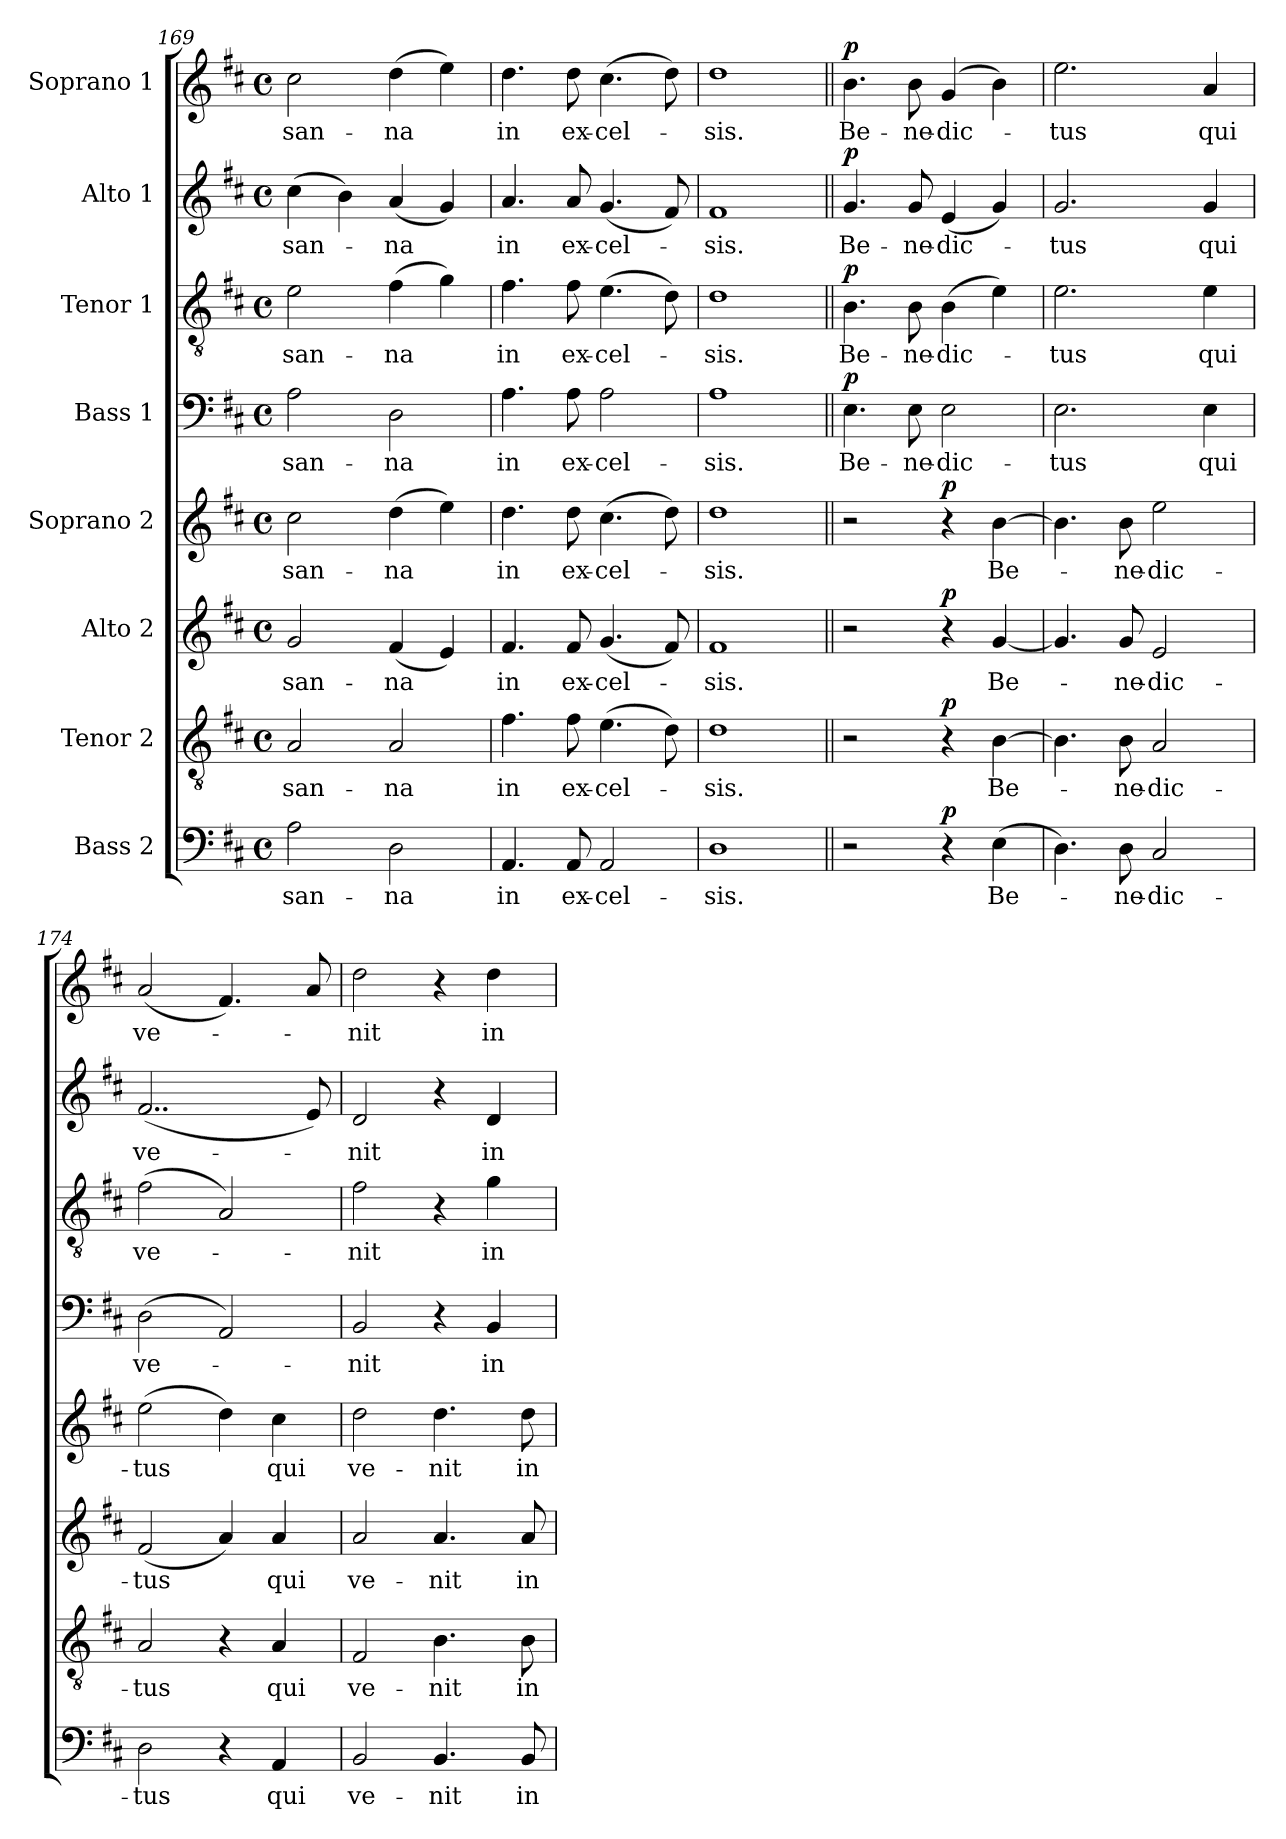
**kern	**text	**dynam	**kern	**text	**dynam	**kern	**text	**dynam	**kern	**text	**dynam	**kern	**text	**dynam	**kern	**text	**dynam	**kern	**text	**dynam	**kern	**text	**dynam
*part8	*part8	*part8	*part7	*part7	*part7	*part6	*part6	*part6	*part5	*part5	*part5	*part4	*part4	*part4	*part3	*part3	*part3	*part2	*part2	*part2	*part1	*part1	*part1
*staff8	*staff8	*staff8	*staff7	*staff7	*staff7	*staff6	*staff6	*staff6	*staff5	*staff5	*staff5	*staff4	*staff4	*staff4	*staff3	*staff3	*staff3	*staff2	*staff2	*staff2	*staff1	*staff1	*staff1
*I"Bass 2	*	*	*I"Tenor 2	*	*	*I"Alto 2	*	*	*I"Soprano 2	*	*	*I"Bass 1	*	*	*I"Tenor 1	*	*	*I"Alto 1	*	*	*I"Soprano 1	*	*
*clefF4	*	*	*clefGv2	*	*	*clefG2	*	*	*clefG2	*	*	*clefF4	*	*	*clefGv2	*	*	*clefG2	*	*	*clefG2	*	*
*k[f#c#]	*	*	*k[f#c#]	*	*	*k[f#c#]	*	*	*k[f#c#]	*	*	*k[f#c#]	*	*	*k[f#c#]	*	*	*k[f#c#]	*	*	*k[f#c#]	*	*
*D:	*	*	*D:	*	*	*D:	*	*	*D:	*	*	*D:	*	*	*D:	*	*	*D:	*	*	*D:	*	*
*M4/4	*	*	*M4/4	*	*	*M4/4	*	*	*M4/4	*	*	*M4/4	*	*	*M4/4	*	*	*M4/4	*	*	*M4/4	*	*
*met(c)	*	*	*met(c)	*	*	*met(c)	*	*	*met(c)	*	*	*met(c)	*	*	*met(c)	*	*	*met(c)	*	*	*met(c)	*	*
=169	=169	=169	=169	=169	=169	=169	=169	=169	=169	=169	=169	=169	=169	=169	=169	=169	=169	=169	=169	=169	=169	=169	=169
!	!LO:LY:b	!	!	!LO:LY:b	!	!	!LO:LY:b	!	!	!LO:LY:b	!	!	!LO:LY:b	!	!	!LO:LY:b	!	!	!LO:LY:b	!	!	!LO:LY:b	!
2A\	-san-	.	2A/	-san-	.	2g/	-san-	.	2cc#\	-san-	.	2A\	-san-	.	2e\	-san-	.	(>4cc#\	-san-	.	2cc#\	-san-	.
.	.	.	.	.	.	.	.	.	.	.	.	.	.	.	.	.	.	4b\)	.	.	.	.	.
!	!LO:LY:b	!	!	!LO:LY:b	!	!	!LO:LY:b	!	!	!LO:LY:b	!	!	!LO:LY:b	!	!	!LO:LY:b	!	!	!LO:LY:b	!	!	!LO:LY:b	!
2D\	-na	.	2A/	-na	.	(<4f#/	-na	.	(>4dd\	-na	.	2D\	-na	.	(>4f#\	-na	.	(<4a/	-na	.	(>4dd\	-na	.
.	.	.	.	.	.	4e/)	.	.	4ee\)	.	.	.	.	.	4g\)	.	.	4g/)	.	.	4ee\)	.	.
=170	=170	=170	=170	=170	=170	=170	=170	=170	=170	=170	=170	=170	=170	=170	=170	=170	=170	=170	=170	=170	=170	=170	=170
!	!LO:LY:b	!	!	!LO:LY:b	!	!	!LO:LY:b	!	!	!LO:LY:b	!	!	!LO:LY:b	!	!	!LO:LY:b	!	!	!LO:LY:b	!	!	!LO:LY:b	!
4.AA/	in	.	4.f#\	in	.	4.f#/	in	.	4.dd\	in	.	4.A\	in	.	4.f#\	in	.	4.a/	in	.	4.dd\	in	.
!	!LO:LY:b	!	!	!LO:LY:b	!	!	!LO:LY:b	!	!	!LO:LY:b	!	!	!LO:LY:b	!	!	!LO:LY:b	!	!	!LO:LY:b	!	!	!LO:LY:b	!
8AA/	ex-	.	8f#\	ex-	.	8f#/	ex-	.	8dd\	ex-	.	8A\	ex-	.	8f#\	ex-	.	8a/	ex-	.	8dd\	ex-	.
!	!LO:LY:b	!	!	!LO:LY:b	!	!	!LO:LY:b	!	!	!LO:LY:b	!	!	!LO:LY:b	!	!	!LO:LY:b	!	!	!LO:LY:b	!	!	!LO:LY:b	!
2AA/	-cel-	.	(>4.e\	-cel-	.	(<4.g/	-cel-	.	(>4.cc#\	-cel-	.	2A\	-cel-	.	(>4.e\	-cel-	.	(<4.g/	-cel-	.	(>4.cc#\	-cel-	.
.	.	.	8d\)	.	.	8f#/)	.	.	8dd\)	.	.	.	.	.	8d\)	.	.	8f#/)	.	.	8dd\)	.	.
=171	=171	=171	=171	=171	=171	=171	=171	=171	=171	=171	=171	=171	=171	=171	=171	=171	=171	=171	=171	=171	=171	=171	=171
!	!LO:LY:b	!	!	!LO:LY:b	!	!	!LO:LY:b	!	!	!LO:LY:b	!	!	!LO:LY:b	!	!	!LO:LY:b	!	!	!LO:LY:b	!	!	!LO:LY:b	!
1D	-sis.	.	1d	-sis.	.	1f#	-sis.	.	1dd	-sis.	.	1A	-sis.	.	1d	-sis.	.	1f#	-sis.	.	1dd	-sis.	.
!!LO:PB:g=z
=172||	=172||	=172||	=172||	=172||	=172||	=172||	=172||	=172||	=172||	=172||	=172||	=172||	=172||	=172||	=172||	=172||	=172||	=172||	=172||	=172||	=172||	=172||	=172||
!	!	!	!	!	!	!	!	!	!	!	!	!	!LO:LY:b	!LO:DY:b	!	!LO:LY:b	!LO:DY:b	!	!LO:LY:b	!LO:DY:b	!	!LO:LY:b	!LO:DY:b
2r	.	.	2r	.	.	2r	.	.	2r	.	.	4.E\	Be-	p	4.B\	Be-	p	4.g/	Be-	p	4.b\	Be-	p
!	!	!	!	!	!	!	!	!	!	!	!	!	!LO:LY:b	!	!	!LO:LY:b	!	!	!LO:LY:b	!	!	!LO:LY:b	!
.	.	.	.	.	.	.	.	.	.	.	.	8E\	-ne-	.	8B\	-ne-	.	8g/	-ne-	.	8b\	-ne-	.
!	!	!LO:DY:b	!	!	!LO:DY:b	!	!	!LO:DY:b	!	!	!LO:DY:b	!	!LO:LY:b	!	!	!LO:LY:b	!	!	!LO:LY:b	!	!	!LO:LY:b	!
4r	.	p	4r	.	p	4r	.	p	4r	.	p	2E\	-dic-	.	(>4B\	-dic-	.	(<4e/	-dic-	.	(>4g/	-dic-	.
!	!LO:LY:b	!	!	!LO:LY:b	!	!	!LO:LY:b	!	!	!LO:LY:b	!	!	!	!	!	!	!	!	!	!	!	!	!
(>4E\	Be-	.	[4B\	Be-	.	[4g/	Be-	.	[4b\	Be-	.	.	.	.	4e\)	.	.	4g/)	.	.	4b\)	.	.
=173	=173	=173	=173	=173	=173	=173	=173	=173	=173	=173	=173	=173	=173	=173	=173	=173	=173	=173	=173	=173	=173	=173	=173
!	!	!	!	!	!	!	!	!	!	!	!	!	!LO:LY:b	!	!	!LO:LY:b	!	!	!LO:LY:b	!	!	!LO:LY:b	!
4.D\)	.	.	4.B\]	.	.	4.g/]	.	.	4.b\]	.	.	2.E\	-tus	.	2.e\	-tus	.	2.g/	-tus	.	2.ee\	-tus	.
!	!LO:LY:b	!	!	!LO:LY:b	!	!	!LO:LY:b	!	!	!LO:LY:b	!	!	!	!	!	!	!	!	!	!	!	!	!
8D\	-ne-	.	8B\	-ne-	.	8g/	-ne-	.	8b\	-ne-	.	.	.	.	.	.	.	.	.	.	.	.	.
!	!LO:LY:b	!	!	!LO:LY:b	!	!	!LO:LY:b	!	!	!LO:LY:b	!	!	!	!	!	!	!	!	!	!	!	!	!
2C#/	-dic-	.	2A/	-dic-	.	2e/	-dic-	.	2ee\	-dic-	.	.	.	.	.	.	.	.	.	.	.	.	.
!	!	!	!	!	!	!	!	!	!	!	!	!	!LO:LY:b	!	!	!LO:LY:b	!	!	!LO:LY:b	!	!	!LO:LY:b	!
.	.	.	.	.	.	.	.	.	.	.	.	4E\	qui	.	4e\	qui	.	4g/	qui	.	4a/	qui	.
=174	=174	=174	=174	=174	=174	=174	=174	=174	=174	=174	=174	=174	=174	=174	=174	=174	=174	=174	=174	=174	=174	=174	=174
!	!LO:LY:b	!	!	!LO:LY:b	!	!	!LO:LY:b	!	!	!LO:LY:b	!	!	!LO:LY:b	!	!	!LO:LY:b	!	!	!LO:LY:b	!	!	!LO:LY:b	!
2D\	-tus	.	2A/	-tus	.	(<2f#/	-tus	.	(>2ee\	-tus	.	(>2D\	ve-	.	(>2f#\	ve-	.	(<2..f#/	ve-	.	(<2a/	ve-	.
4r	.	.	4r	.	.	4a/)	.	.	4dd\)	.	.	2AA/)	.	.	2A/)	.	.	.	.	.	4.f#/)	.	.
!	!LO:LY:b	!	!	!LO:LY:b	!	!	!LO:LY:b	!	!	!LO:LY:b	!	!	!	!	!	!	!	!	!	!	!	!	!
4AA/	qui	.	4A/	qui	.	4a/	qui	.	4cc#\	qui	.	.	.	.	.	.	.	.	.	.	.	.	.
.	.	.	.	.	.	.	.	.	.	.	.	.	.	.	.	.	.	8e/)	.	.	8a/	.	.
=175	=175	=175	=175	=175	=175	=175	=175	=175	=175	=175	=175	=175	=175	=175	=175	=175	=175	=175	=175	=175	=175	=175	=175
!	!LO:LY:b	!	!	!LO:LY:b	!	!	!LO:LY:b	!	!	!LO:LY:b	!	!	!LO:LY:b	!	!	!LO:LY:b	!	!	!LO:LY:b	!	!	!LO:LY:b	!
2BB/	ve-	.	2F#/	ve-	.	2a/	ve-	.	2dd\	ve-	.	2BB/	-nit	.	2f#\	-nit	.	2d/	-nit	.	2dd\	-nit	.
!	!LO:LY:b	!	!	!LO:LY:b	!	!	!LO:LY:b	!	!	!LO:LY:b	!	!	!	!	!	!	!	!	!	!	!	!	!
4.BB/	-nit	.	4.B\	-nit	.	4.a/	-nit	.	4.dd\	-nit	.	4r	.	.	4r	.	.	4r	.	.	4r	.	.
!	!	!	!	!	!	!	!	!	!	!	!	!	!LO:LY:b	!	!	!LO:LY:b	!	!	!LO:LY:b	!	!	!LO:LY:b	!
.	.	.	.	.	.	.	.	.	.	.	.	4BB/	in	.	4g\	in	.	4d/	in	.	4dd\	in	.
!	!LO:LY:b	!	!	!LO:LY:b	!	!	!LO:LY:b	!	!	!LO:LY:b	!	!	!	!	!	!	!	!	!	!	!	!	!
8BB/	in	.	8B\	in	.	8a/	in	.	8dd\	in	.	.	.	.	.	.	.	.	.	.	.	.	.
=	=	=	=	=	=	=	=	=	=	=	=	=	=	=	=	=	=	=	=	=	=	=	=
*-	*-	*-	*-	*-	*-	*-	*-	*-	*-	*-	*-	*-	*-	*-	*-	*-	*-	*-	*-	*-	*-	*-	*-
